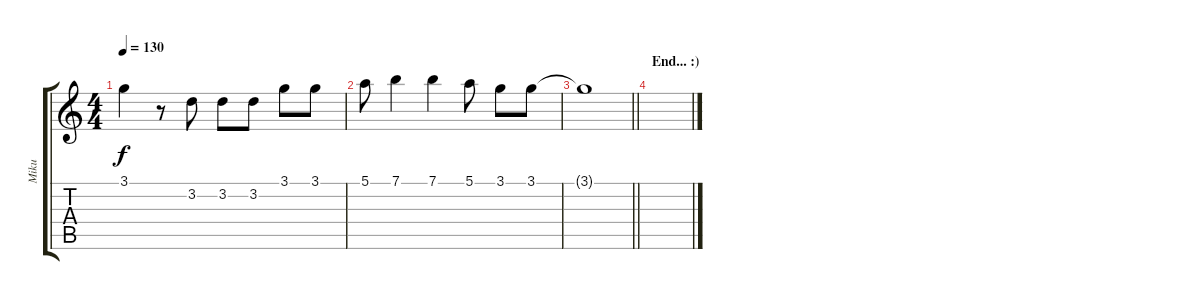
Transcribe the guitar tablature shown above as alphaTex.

\track ("Miku" "Miku") {instrument electricguitarjazz}
\staff {score tabs}
\tuning (E4 B3 G3 D3 A2 E2) {hide}
\ts (4 4)
\tempo 130
\clef g2
\ks c
3.1.4{dy f} r.8 3.2.8 3.2.8 3.2.8 3.1.8 3.1.8 |
5.1.8 7.1.4 7.1.4 5.1.8 3.1.8 3.1.8 |
\barLineRight lightlight
3.1{t}.1 |
\section ("" "End... :)")
